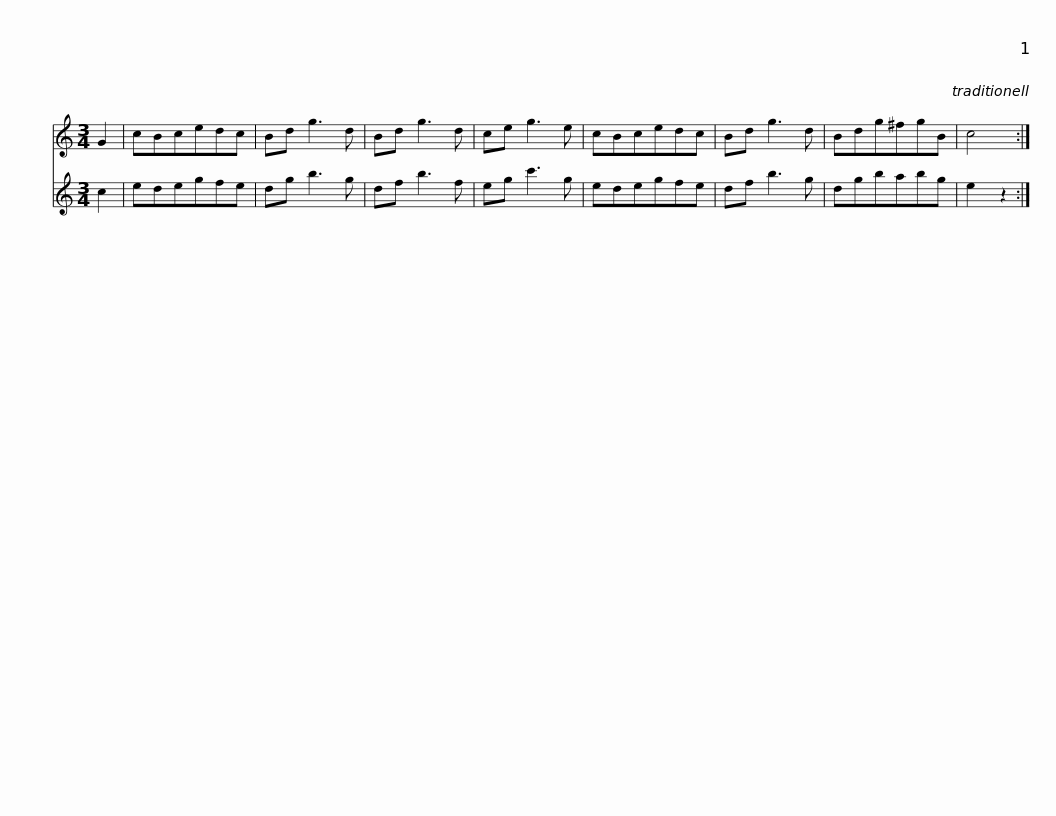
X:1
%%score 1 2
L:1/8
M:3/4
I:linebreak $
K:C
V:1 treble
V:2 treble
V:1
 G2 | cBcedc | Bd g3 d | Bd g3 d | ce g3 e | %5
 cBcedc | Bd g3 d | Bdg^fgB | c4 :| %9
V:2
 c2 | edegfe | dg b3 g | df b3 f | eg c'3 g | %5
 edegfe | df b3 g | dgbabg | e2 z2 :| %9
